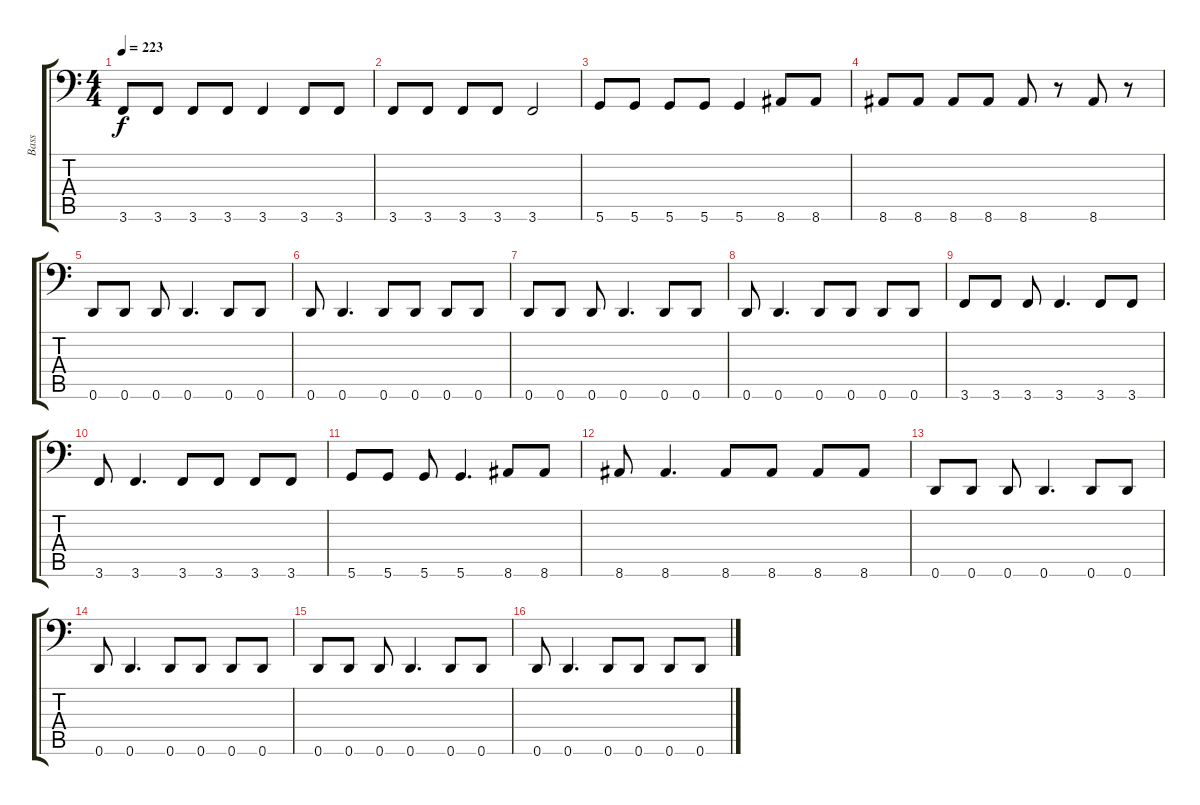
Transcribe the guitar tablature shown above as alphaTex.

\track ("Bass" "Bass") {instrument electricbasspick}
\staff {score tabs}
\tuning (E3 B2 G2 D2 A1 D1) {hide}
\ts (4 4)
\tempo 223
\clef f4
\ks c
3.6.8{dy f} 3.6.8 3.6.8 3.6.8 3.6.4 3.6.8 3.6.8 |
3.6.8 3.6.8 3.6.8 3.6.8 3.6.2 |
5.6.8 5.6.8 5.6.8 5.6.8 5.6.4 8.6.8 8.6.8 |
8.6.8 8.6.8 8.6.8 8.6.8 8.6.8 r.8 8.6.8 r.8 |
0.6.8 0.6.8 0.6.8 0.6.4{d} 0.6.8 0.6.8 |
0.6.8 0.6.4{d} 0.6.8 0.6.8 0.6.8 0.6.8 |
0.6.8 0.6.8 0.6.8 0.6.4{d} 0.6.8 0.6.8 |
0.6.8 0.6.4{d} 0.6.8 0.6.8 0.6.8 0.6.8 |
3.6.8 3.6.8 3.6.8 3.6.4{d} 3.6.8 3.6.8 |
3.6.8 3.6.4{d} 3.6.8 3.6.8 3.6.8 3.6.8 |
5.6.8 5.6.8 5.6.8 5.6.4{d} 8.6.8 8.6.8 |
8.6.8 8.6.4{d} 8.6.8 8.6.8 8.6.8 8.6.8 |
0.6.8 0.6.8 0.6.8 0.6.4{d} 0.6.8 0.6.8 |
0.6.8 0.6.4{d} 0.6.8 0.6.8 0.6.8 0.6.8 |
0.6.8 0.6.8 0.6.8 0.6.4{d} 0.6.8 0.6.8 |
0.6.8 0.6.4{d} 0.6.8 0.6.8 0.6.8 0.6.8
